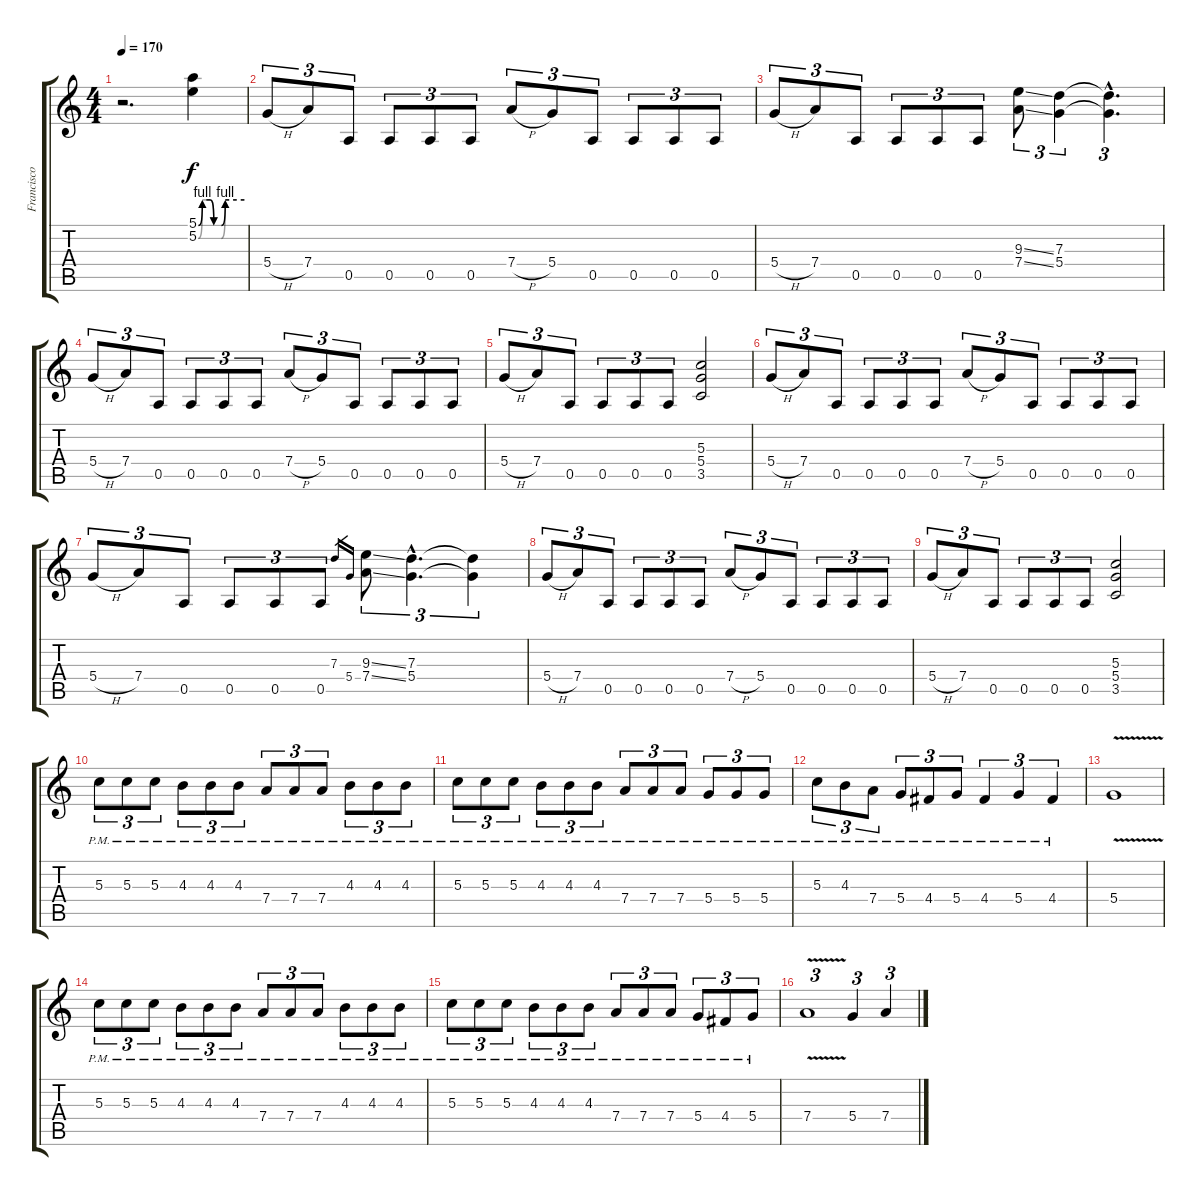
\track ("Francisco Laguna" "Francisco ") {instrument overdrivenguitar}
\staff {score tabs}
\tuning (E4 B3 G3 D3 A2 E2) {hide}
\ts (4 4)
\tempo 170
\clef g2
\ks c
r.2{d dy f instrument overdrivenguitar} (5.1{be (custom 0 0 5 4 15 4 20 0 30 0 35 4 40 4 50 4 60 4)} 5.2{be (custom 0 0 5 4 10 4 15 4 20 0 25 0 30 0 35 4 50 4 60 4)}).4 |
5.4{h}.8{tu (3 2)} 7.4.8{tu (3 2)} 0.5.8{tu (3 2)} 0.5.8{tu (3 2)} 0.5.8{tu (3 2)} 0.5.8{tu (3 2)} 7.4{h}.8{tu (3 2)} 5.4.8{tu (3 2)} 0.5.8{tu (3 2)} 0.5.8{tu (3 2)} 0.5.8{tu (3 2)} 0.5.8{tu (3 2)} |
5.4{h}.8{tu (3 2)} 7.4.8{tu (3 2)} 0.5.8{tu (3 2)} 0.5.8{tu (3 2)} 0.5.8{tu (3 2)} 0.5.8{tu (3 2)} (9.3{ss} 7.4{ss}).8{tu (3 2)} (7.3 5.4).4{tu (3 2)} (7.3{hac t} 5.4{hac t}).4{d tu (3 2)} |
5.4{h}.8{tu (3 2)} 7.4.8{tu (3 2)} 0.5.8{tu (3 2)} 0.5.8{tu (3 2)} 0.5.8{tu (3 2)} 0.5.8{tu (3 2)} 7.4{h}.8{tu (3 2)} 5.4.8{tu (3 2)} 0.5.8{tu (3 2)} 0.5.8{tu (3 2)} 0.5.8{tu (3 2)} 0.5.8{tu (3 2)} |
5.4{h}.8{tu (3 2)} 7.4.8{tu (3 2)} 0.5.8{tu (3 2)} 0.5.8{tu (3 2)} 0.5.8{tu (3 2)} 0.5.8{tu (3 2)} (5.3 5.4 3.5).2 |
5.4{h}.8{tu (3 2)} 7.4.8{tu (3 2)} 0.5.8{tu (3 2)} 0.5.8{tu (3 2)} 0.5.8{tu (3 2)} 0.5.8{tu (3 2)} 7.4{h}.8{tu (3 2)} 5.4.8{tu (3 2)} 0.5.8{tu (3 2)} 0.5.8{tu (3 2)} 0.5.8{tu (3 2)} 0.5.8{tu (3 2)} |
5.4{h}.8{tu (3 2)} 7.4.8{tu (3 2)} 0.5.8{tu (3 2)} 0.5.8{tu (3 2)} 0.5.8{tu (3 2)} 0.5.8{tu (3 2)} 7.3.16{gr} 5.4.16{gr} (9.3{ss} 7.4{ss}).8{tu (3 2)} (7.3{hac} 5.4{hac}).4{d tu (3 2)} (7.3{t} 5.4{t}).4{tu (3 2)} |
5.4{h}.8{tu (3 2)} 7.4.8{tu (3 2)} 0.5.8{tu (3 2)} 0.5.8{tu (3 2)} 0.5.8{tu (3 2)} 0.5.8{tu (3 2)} 7.4{h}.8{tu (3 2)} 5.4.8{tu (3 2)} 0.5.8{tu (3 2)} 0.5.8{tu (3 2)} 0.5.8{tu (3 2)} 0.5.8{tu (3 2)} |
5.4{h}.8{tu (3 2)} 7.4.8{tu (3 2)} 0.5.8{tu (3 2)} 0.5.8{tu (3 2)} 0.5.8{tu (3 2)} 0.5.8{tu (3 2)} (5.3 5.4 3.5).2 |
5.3{pm}.8{tu (3 2)} 5.3{pm}.8{tu (3 2)} 5.3{pm}.8{tu (3 2)} 4.3{pm}.8{tu (3 2)} 4.3{pm}.8{tu (3 2)} 4.3{pm}.8{tu (3 2)} 7.4{pm}.8{tu (3 2)} 7.4{pm}.8{tu (3 2)} 7.4{pm}.8{tu (3 2)} 4.3{pm}.8{tu (3 2)} 4.3{pm}.8{tu (3 2)} 4.3{pm}.8{tu (3 2)} |
5.3{pm}.8{tu (3 2)} 5.3{pm}.8{tu (3 2)} 5.3{pm}.8{tu (3 2)} 4.3{pm}.8{tu (3 2)} 4.3{pm}.8{tu (3 2)} 4.3{pm}.8{tu (3 2)} 7.4{pm}.8{tu (3 2)} 7.4{pm}.8{tu (3 2)} 7.4{pm}.8{tu (3 2)} 5.4{pm}.8{tu (3 2)} 5.4{pm}.8{tu (3 2)} 5.4{pm}.8{tu (3 2)} |
5.3{pm}.8{tu (3 2)} 4.3{pm}.8{tu (3 2)} 7.4{pm}.8{tu (3 2)} 5.4{pm}.8{tu (3 2)} 4.4{pm}.8{tu (3 2)} 5.4{pm}.8{tu (3 2)} 4.4{pm}.4{tu (3 2)} 5.4{pm}.4{tu (3 2)} 4.4{pm}.4{tu (3 2)} |
5.4{v}.1 |
5.3{pm}.8{tu (3 2)} 5.3{pm}.8{tu (3 2)} 5.3{pm}.8{tu (3 2)} 4.3{pm}.8{tu (3 2)} 4.3{pm}.8{tu (3 2)} 4.3{pm}.8{tu (3 2)} 7.4{pm}.8{tu (3 2)} 7.4{pm}.8{tu (3 2)} 7.4{pm}.8{tu (3 2)} 4.3{pm}.8{tu (3 2)} 4.3{pm}.8{tu (3 2)} 4.3{pm}.8{tu (3 2)} |
5.3{pm}.8{tu (3 2)} 5.3{pm}.8{tu (3 2)} 5.3{pm}.8{tu (3 2)} 4.3{pm}.8{tu (3 2)} 4.3{pm}.8{tu (3 2)} 4.3{pm}.8{tu (3 2)} 7.4{pm}.8{tu (3 2)} 7.4{pm}.8{tu (3 2)} 7.4{pm}.8{tu (3 2)} 5.4{pm}.8{tu (3 2)} 4.4{pm}.8{tu (3 2)} 5.4{pm}.8{tu (3 2)} |
7.4{v}.1{tu (3 2)} 5.4.4{tu (3 2)} 7.4.4{tu (3 2)}
